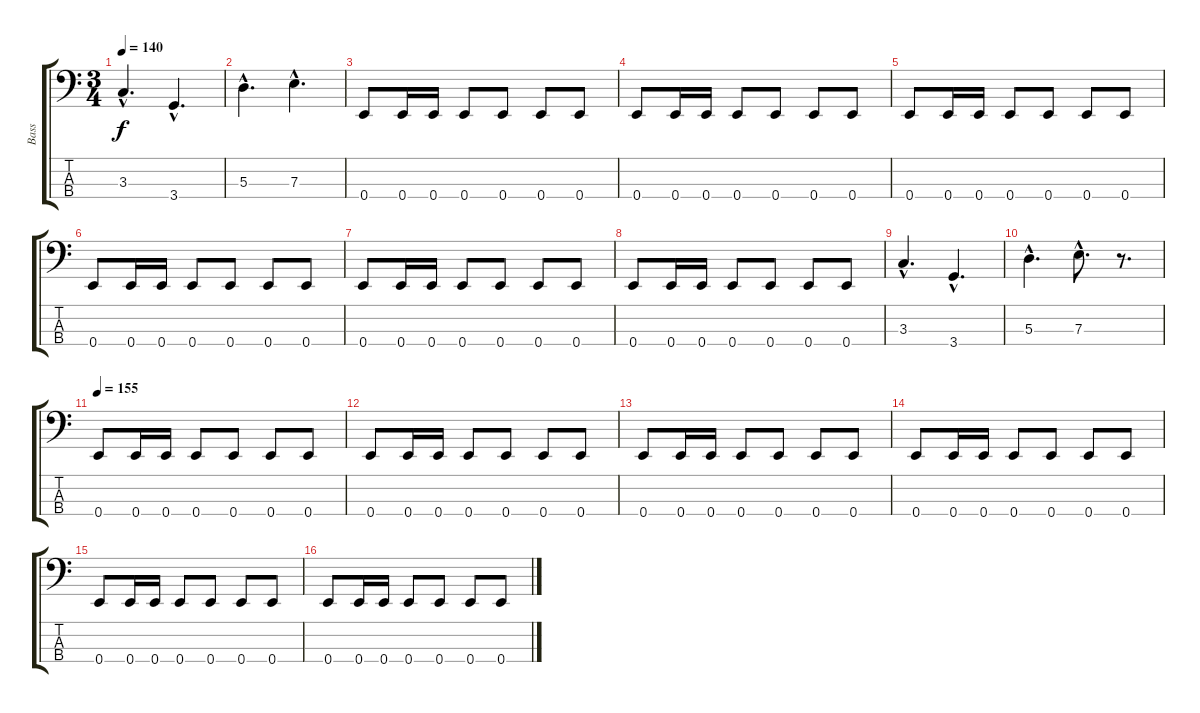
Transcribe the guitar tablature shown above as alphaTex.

\track ("Bass" "Bass") {instrument fretlessbass}
\staff {score tabs}
\tuning (G2 D2 A1 E1) {hide}
\ts (3 4)
\tempo 140
\clef f4
\ks c
3.3{hac}.4{d dy f} 3.4{hac}.4{d} |
5.3{hac}.4{d} 7.3{hac}.4{d} |
0.4.8 0.4.16 0.4.16 0.4.8 0.4.8 0.4.8 0.4.8 |
0.4.8 0.4.16 0.4.16 0.4.8 0.4.8 0.4.8 0.4.8 |
0.4.8 0.4.16 0.4.16 0.4.8 0.4.8 0.4.8 0.4.8 |
0.4.8 0.4.16 0.4.16 0.4.8 0.4.8 0.4.8 0.4.8 |
0.4.8 0.4.16 0.4.16 0.4.8 0.4.8 0.4.8 0.4.8 |
0.4.8 0.4.16 0.4.16 0.4.8 0.4.8 0.4.8 0.4.8 |
3.3{hac}.4{d} 3.4{hac}.4{d} |
5.3{hac}.4{d} 7.3{hac}.8{d} r.8{d} |
\tempo 155
0.4.8 0.4.16 0.4.16 0.4.8 0.4.8 0.4.8 0.4.8 |
0.4.8 0.4.16 0.4.16 0.4.8 0.4.8 0.4.8 0.4.8 |
0.4.8 0.4.16 0.4.16 0.4.8 0.4.8 0.4.8 0.4.8 |
0.4.8 0.4.16 0.4.16 0.4.8 0.4.8 0.4.8 0.4.8 |
0.4.8 0.4.16 0.4.16 0.4.8 0.4.8 0.4.8 0.4.8 |
0.4.8 0.4.16 0.4.16 0.4.8 0.4.8 0.4.8 0.4.8
